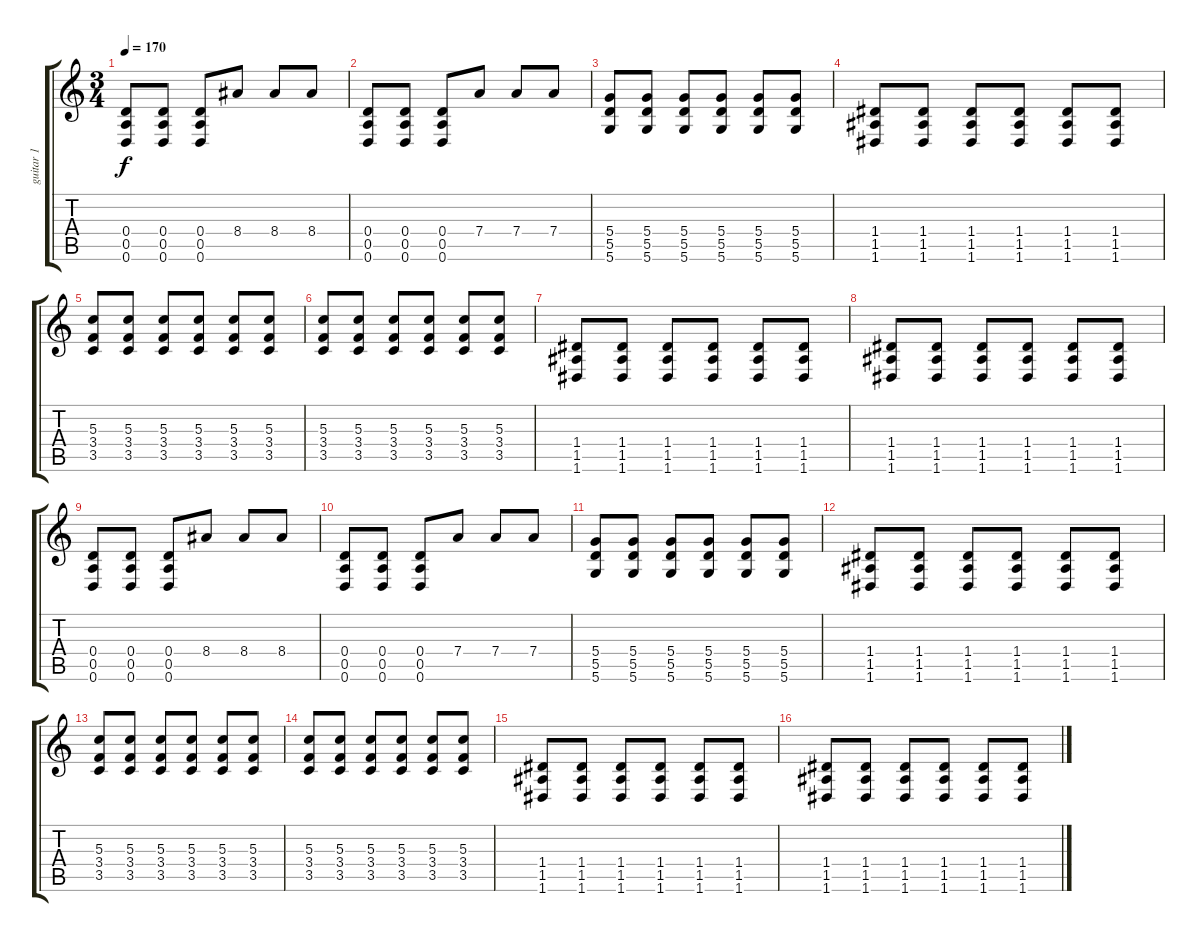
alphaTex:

\track ("guitar 1" "guitar 1") {instrument overdrivenguitar}
\staff {score tabs}
\tuning (E4 B3 G3 D3 A2 D2) {hide}
\ts (3 4)
\tempo 170
\clef g2
\ks c
(0.4 0.5 0.6).8{dy f} (0.4 0.5 0.6).8 (0.4 0.5 0.6).8 8.4.8 8.4.8 8.4.8 |
(0.4 0.5 0.6).8 (0.4 0.5 0.6).8 (0.4 0.5 0.6).8 7.4.8 7.4.8 7.4.8 |
(5.4 5.5 5.6).8 (5.4 5.5 5.6).8 (5.4 5.5 5.6).8 (5.4 5.5 5.6).8 (5.4 5.5 5.6).8 (5.4 5.5 5.6).8 |
(1.4 1.5 1.6).8 (1.4 1.5 1.6).8 (1.4 1.5 1.6).8 (1.4 1.5 1.6).8 (1.4 1.5 1.6).8 (1.4 1.5 1.6).8 |
(5.3 3.4 3.5).8 (5.3 3.4 3.5).8 (5.3 3.4 3.5).8 (5.3 3.4 3.5).8 (5.3 3.4 3.5).8 (5.3 3.4 3.5).8 |
(5.3 3.4 3.5).8 (5.3 3.4 3.5).8 (5.3 3.4 3.5).8 (5.3 3.4 3.5).8 (5.3 3.4 3.5).8 (5.3 3.4 3.5).8 |
(1.4 1.5 1.6).8 (1.4 1.5 1.6).8 (1.4 1.5 1.6).8 (1.4 1.5 1.6).8 (1.4 1.5 1.6).8 (1.4 1.5 1.6).8 |
(1.4 1.5 1.6).8 (1.4 1.5 1.6).8 (1.4 1.5 1.6).8 (1.4 1.5 1.6).8 (1.4 1.5 1.6).8 (1.4 1.5 1.6).8 |
(0.4 0.5 0.6).8 (0.4 0.5 0.6).8 (0.4 0.5 0.6).8 8.4.8 8.4.8 8.4.8 |
(0.4 0.5 0.6).8 (0.4 0.5 0.6).8 (0.4 0.5 0.6).8 7.4.8 7.4.8 7.4.8 |
(5.4 5.5 5.6).8 (5.4 5.5 5.6).8 (5.4 5.5 5.6).8 (5.4 5.5 5.6).8 (5.4 5.5 5.6).8 (5.4 5.5 5.6).8 |
(1.4 1.5 1.6).8 (1.4 1.5 1.6).8 (1.4 1.5 1.6).8 (1.4 1.5 1.6).8 (1.4 1.5 1.6).8 (1.4 1.5 1.6).8 |
(5.3 3.4 3.5).8 (5.3 3.4 3.5).8 (5.3 3.4 3.5).8 (5.3 3.4 3.5).8 (5.3 3.4 3.5).8 (5.3 3.4 3.5).8 |
(5.3 3.4 3.5).8 (5.3 3.4 3.5).8 (5.3 3.4 3.5).8 (5.3 3.4 3.5).8 (5.3 3.4 3.5).8 (5.3 3.4 3.5).8 |
(1.4 1.5 1.6).8 (1.4 1.5 1.6).8 (1.4 1.5 1.6).8 (1.4 1.5 1.6).8 (1.4 1.5 1.6).8 (1.4 1.5 1.6).8 |
(1.4 1.5 1.6).8 (1.4 1.5 1.6).8 (1.4 1.5 1.6).8 (1.4 1.5 1.6).8 (1.4 1.5 1.6).8 (1.4 1.5 1.6).8
